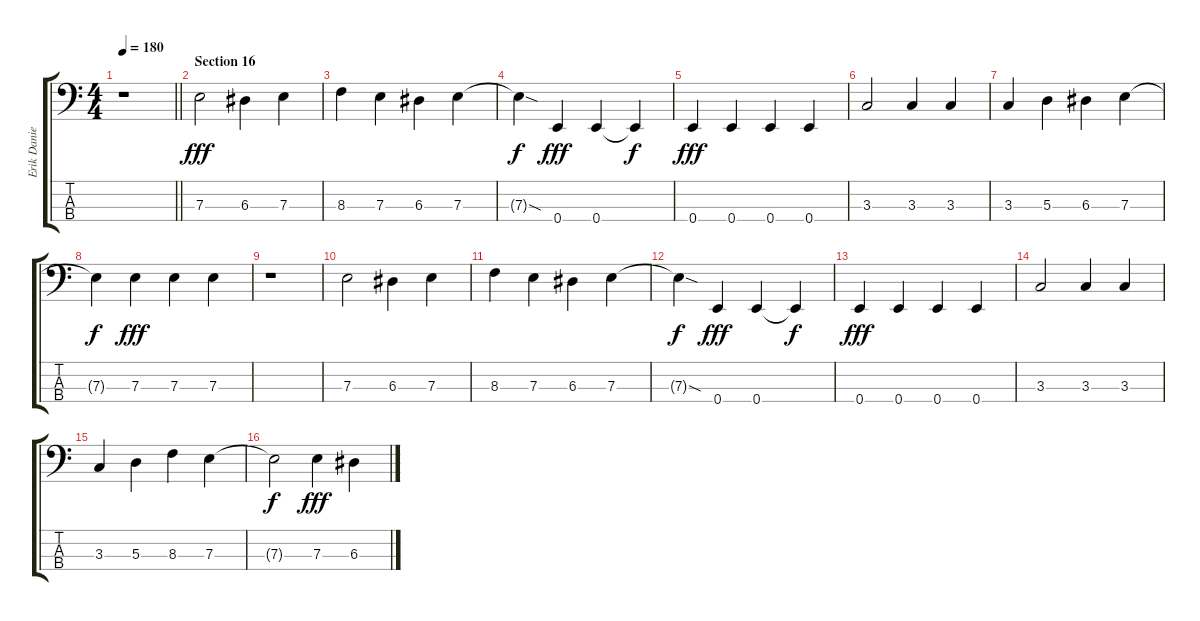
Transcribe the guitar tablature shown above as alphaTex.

\track ("Erik Danielsson" "Erik Danie") {instrument electricbasspick}
\staff {score tabs}
\tuning (G2 D2 A1 E1) {hide}
\ts (4 4)
\tempo 180
\clef f4
\barLineRight lightlight
\ks c
r.1{dy fff} |
\section ("" "Section 16")
7.3.2 6.3.4 7.3.4 |
8.3.4 7.3.4 6.3.4 7.3.4 |
7.3{sod t}.4{dy f} 0.4.4{dy fff} 0.4.4 0.4{t}.4{dy f} |
0.4.4{dy fff} 0.4.4 0.4.4 0.4.4 |
3.3.2 3.3.4 3.3.4 |
3.3.4 5.3.4 6.3.4 7.3.4 |
7.3{t}.4{dy f} 7.3.4{dy fff} 7.3.4 7.3.4 |
r.1 |
7.3.2 6.3.4 7.3.4 |
8.3.4 7.3.4 6.3.4 7.3.4 |
7.3{sod t}.4{dy f} 0.4.4{dy fff} 0.4.4 0.4{t}.4{dy f} |
0.4.4{dy fff} 0.4.4 0.4.4 0.4.4 |
3.3.2 3.3.4 3.3.4 |
3.3.4 5.3.4 8.3.4 7.3.4 |
7.3{t}.2{dy f} 7.3.4{dy fff} 6.3.4
